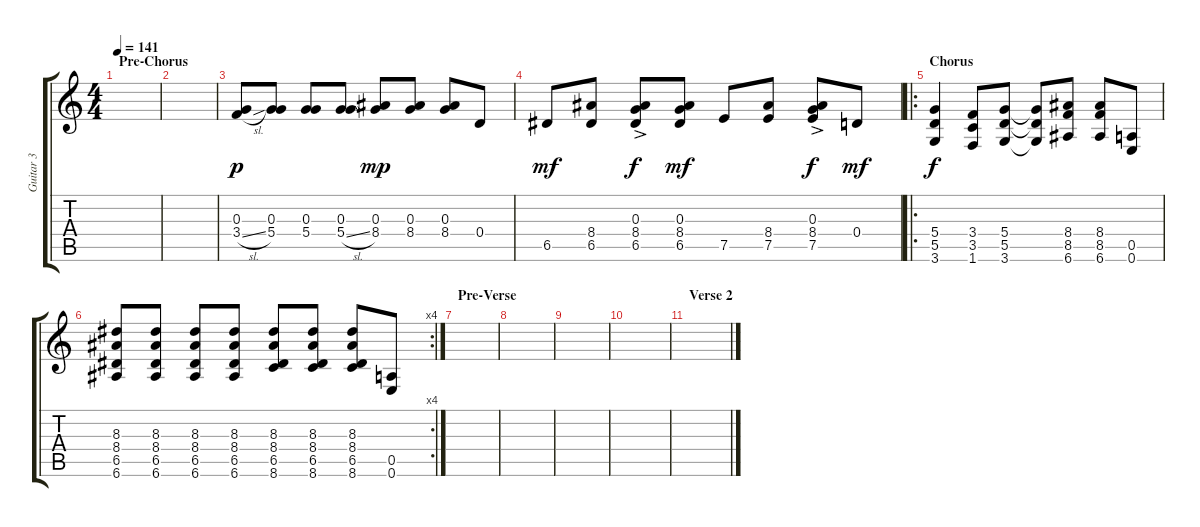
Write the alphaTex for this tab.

\track ("Guitar 3" "Guitar 3") {instrument overdrivenguitar}
\staff {score tabs}
\tuning (E4 B3 G3 D3 A2 E2) {hide}
\ts (4 4)
\section ("" "Pre-Chorus")
\tempo 141
\clef g2
\ks c
|
|
(0.3 3.4{sl}).8{dy p} (0.3 5.4).8 (0.3 5.4).8 (0.3 5.4{sl}).8 (0.3 8.4).8{dy mp} (0.3 8.4).8 (0.3 8.4).8 0.4.8 |
6.5.8{dy mf} (8.4 6.5).8 (0.3 8.4 6.5{ac}).8{dy f} (0.3 8.4 6.5).8{dy mf} 7.5.8 (8.4 7.5).8 (0.3 8.4 7.5{ac}).8{dy f} 0.4.8{dy mf} |
\ro
\section ("" "Chorus")
(5.4 5.5 3.6).4{dy f} (3.4 3.5 1.6).8 (5.4 5.5 3.6).8 (5.4{t} 5.5{t} 3.6{t}).8 (8.4 8.5 6.6).8 (8.4 8.5 6.6).8 (0.5 0.6).8 |
\rc 4
(8.3 8.4 6.5 6.6).8 (8.3 8.4 6.5 6.6).8 (8.3 8.4 6.5 6.6).8 (8.3 8.4 6.5 6.6).8 (8.3 8.4 6.5 8.6).8 (8.3 8.4 6.5 8.6).8 (8.3 8.4 6.5 8.6).8 (0.5 0.6).8 |
\section ("" "Pre-Verse")
|
|
|
|
\section ("" "Verse 2")
